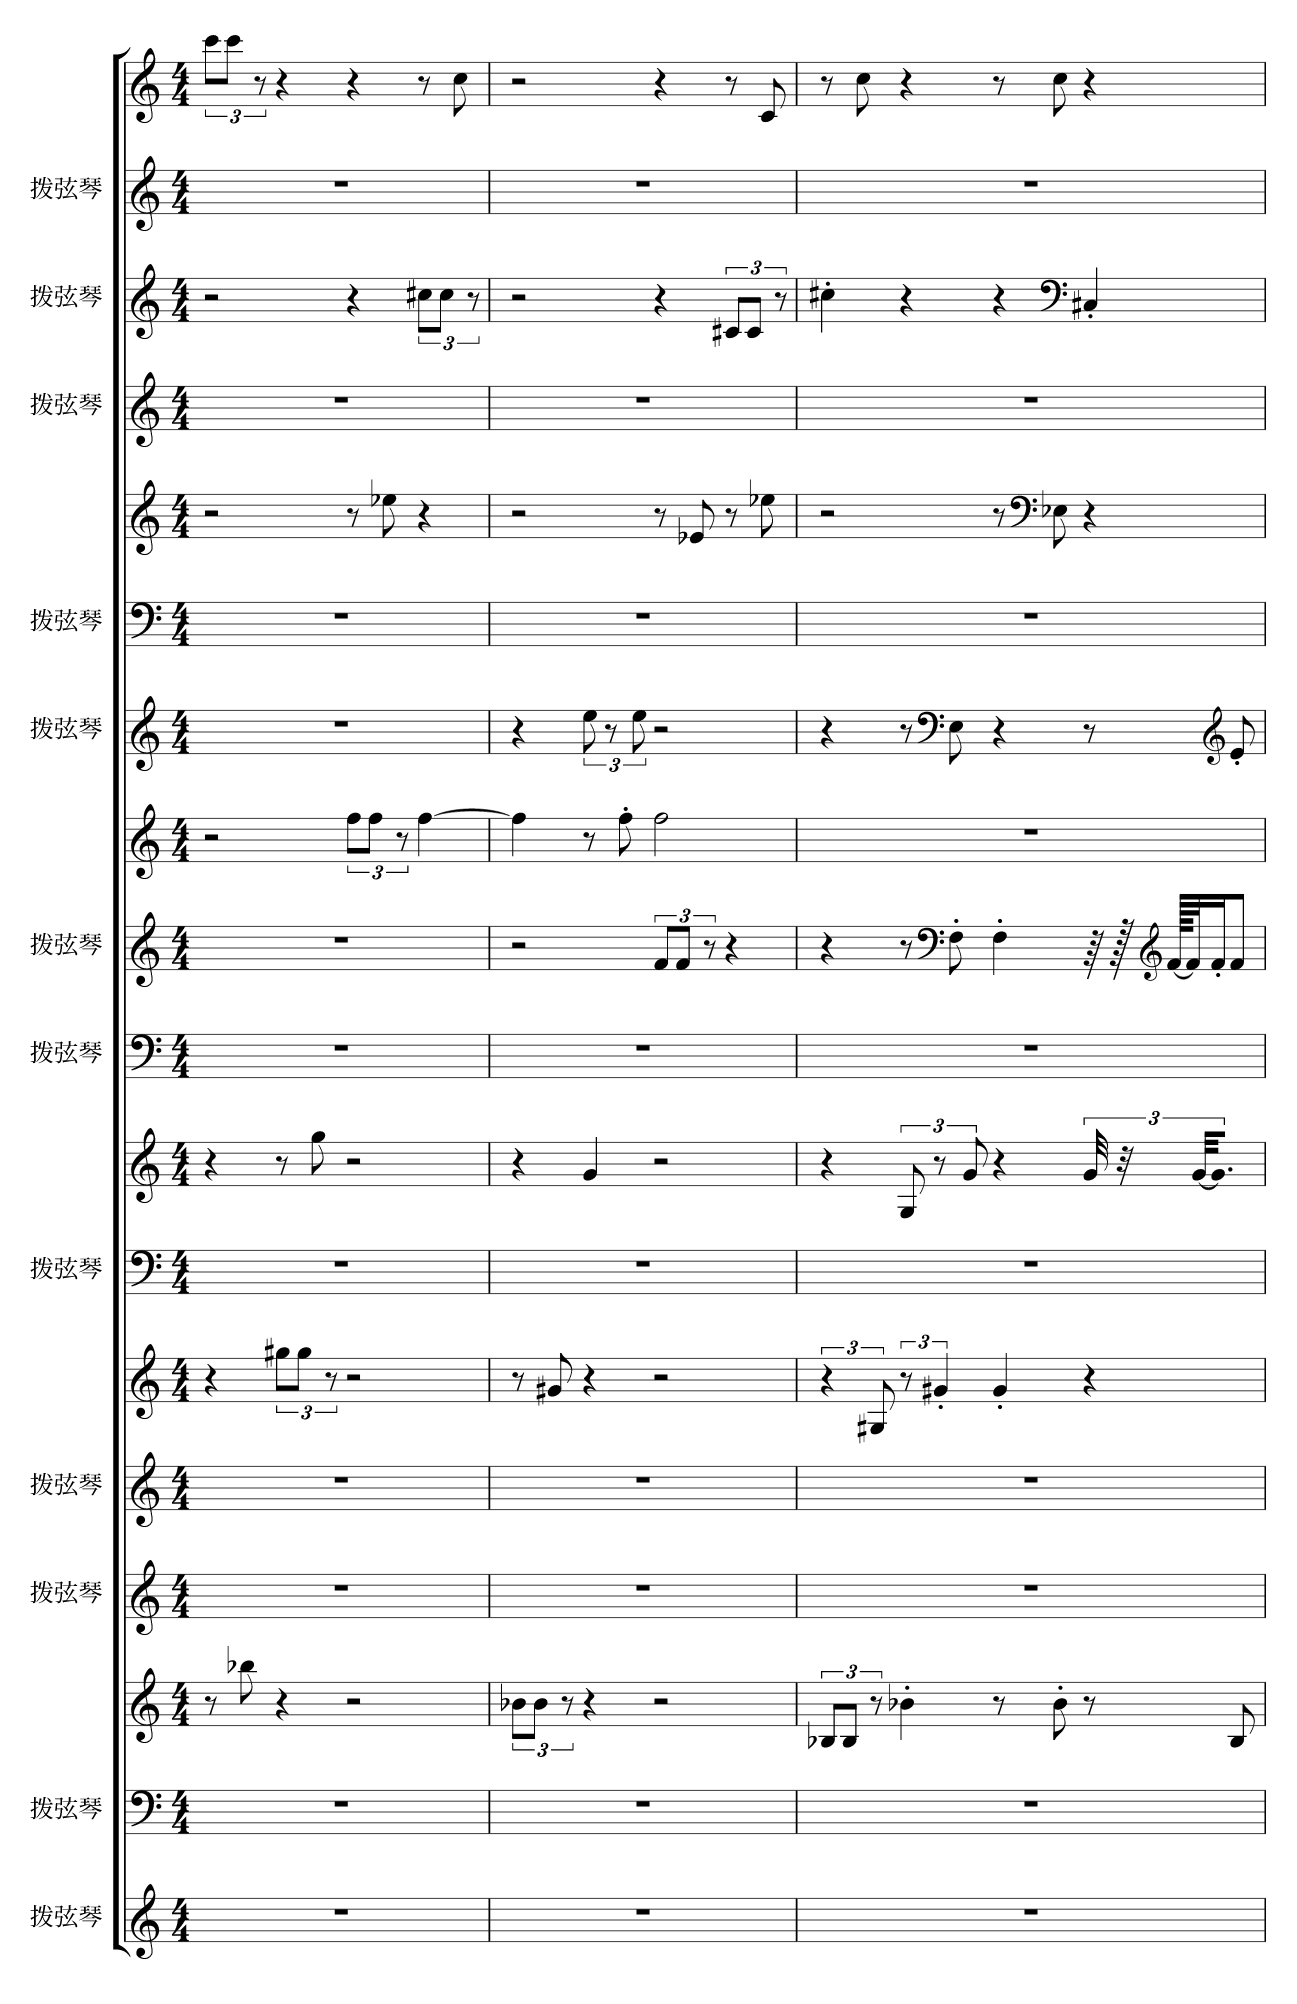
**kern	**kern	**kern	**kern	**kern	**kern	**kern	**kern	**kern	**kern	**kern	**kern	**kern	**kern	**kern	**kern	**kern	**kern
*part12	*part11	*part11	*part10	*part9	*part9	*part8	*part8	*part7	*part6	*part6	*part5	*part4	*part4	*part3	*part2	*part1	*part1
*staff18	*staff17	*staff16	*staff15	*staff14	*staff13	*staff12	*staff11	*staff10	*staff9	*staff8	*staff7	*staff6	*staff5	*staff4	*staff3	*staff2	*staff1
*I"拨弦琴	*I"拨弦琴	*	*I"拨弦琴	*I"拨弦琴	*	*I"拨弦琴	*	*I"拨弦琴	*I"拨弦琴	*	*I"拨弦琴	*I"拨弦琴	*	*I"拨弦琴	*I"拨弦琴	*I"拨弦琴	*
*clefG2	*clefF4	*clefG2	*clefG2	*clefG2	*clefG2	*clefF4	*clefG2	*clefF4	*clefG2	*clefG2	*clefG2	*clefF4	*clefG2	*clefG2	*clefG2	*clefG2	*clefG2
*k[]	*k[]	*k[]	*k[]	*k[]	*k[]	*k[]	*k[]	*k[]	*k[]	*k[]	*k[]	*k[]	*k[]	*k[]	*k[]	*k[]	*k[]
*M4/4	*M4/4	*M4/4	*M4/4	*M4/4	*M4/4	*M4/4	*M4/4	*M4/4	*M4/4	*M4/4	*M4/4	*M4/4	*M4/4	*M4/4	*M4/4	*M4/4	*M4/4
*MM100	*MM100	*MM100	*MM100	*MM100	*MM100	*MM100	*MM100	*MM100	*MM100	*MM100	*MM100	*MM100	*MM100	*MM100	*MM100	*MM100	*MM100
=1	=1	=1	=1	=1	=1	=1	=1	=1	=1	=1	=1	=1	=1	=1	=1	=1	=1
1r	1r	8r	1r	1r	4r	1r	4r	1r	1r	2r	1r	1r	2r	1r	2r	1r	12ccc\L
.	.	.	.	.	.	.	.	.	.	.	.	.	.	.	.	.	12ccc\J
.	.	8bb-X\	.	.	.	.	.	.	.	.	.	.	.	.	.	.	.
.	.	.	.	.	.	.	.	.	.	.	.	.	.	.	.	.	12r
.	.	4r	.	.	12gg#X\L	.	8r	.	.	.	.	.	.	.	.	.	4r
.	.	.	.	.	12gg#\J	.	.	.	.	.	.	.	.	.	.	.	.
.	.	.	.	.	.	.	8gg\	.	.	.	.	.	.	.	.	.	.
.	.	.	.	.	12r	.	.	.	.	.	.	.	.	.	.	.	.
.	.	2r	.	.	2r	.	2r	.	.	12ff\L	.	.	8r	.	4r	.	4r
.	.	.	.	.	.	.	.	.	.	12ff\J	.	.	.	.	.	.	.
.	.	.	.	.	.	.	.	.	.	.	.	.	8ee-X\	.	.	.	.
.	.	.	.	.	.	.	.	.	.	12r	.	.	.	.	.	.	.
.	.	.	.	.	.	.	.	.	.	[4ff\	.	.	4r	.	12cc#X\L	.	8r
.	.	.	.	.	.	.	.	.	.	.	.	.	.	.	12cc#\J	.	.
.	.	.	.	.	.	.	.	.	.	.	.	.	.	.	.	.	8cc\
.	.	.	.	.	.	.	.	.	.	.	.	.	.	.	12r	.	.
=2	=2	=2	=2	=2	=2	=2	=2	=2	=2	=2	=2	=2	=2	=2	=2	=2	=2
1r	1r	12b-X\L	1r	1r	8r	1r	4r	1r	2r	4ff\]	4r	1r	2r	1r	2r	1r	2r
.	.	12b-\J	.	.	.	.	.	.	.	.	.	.	.	.	.	.	.
.	.	.	.	.	8g#X/	.	.	.	.	.	.	.	.	.	.	.	.
.	.	12r	.	.	.	.	.	.	.	.	.	.	.	.	.	.	.
.	.	4r	.	.	4r	.	4g/	.	.	8r	12ee\	.	.	.	.	.	.
.	.	.	.	.	.	.	.	.	.	.	12r	.	.	.	.	.	.
.	.	.	.	.	.	.	.	.	.	8ff'\	.	.	.	.	.	.	.
.	.	.	.	.	.	.	.	.	.	.	12ee\	.	.	.	.	.	.
.	.	2r	.	.	2r	.	2r	.	12f/L	2ff\	2r	.	8r	.	4r	.	4r
.	.	.	.	.	.	.	.	.	12f/J	.	.	.	.	.	.	.	.
.	.	.	.	.	.	.	.	.	.	.	.	.	8e-X/	.	.	.	.
.	.	.	.	.	.	.	.	.	12r	.	.	.	.	.	.	.	.
.	.	.	.	.	.	.	.	.	4r	.	.	.	8r	.	12c#X/L	.	8r
.	.	.	.	.	.	.	.	.	.	.	.	.	.	.	12c#/J	.	.
.	.	.	.	.	.	.	.	.	.	.	.	.	8ee-X\	.	.	.	8c/
.	.	.	.	.	.	.	.	.	.	.	.	.	.	.	12r	.	.
!!LO:PB:g=z
=3	=3	=3	=3	=3	=3	=3	=3	=3	=3	=3	=3	=3	=3	=3	=3	=3	=3
1r	1r	12B-X/L	1r	1r	6r	1r	4r	1r	4r	1r	4r	1r	2r	1r	4cc#X'\	1r	8r
.	.	12B-/J	.	.	.	.	.	.	.	.	.	.	.	.	.	.	.
.	.	.	.	.	.	.	.	.	.	.	.	.	.	.	.	.	8cc\
.	.	12r	.	.	12G#X/	.	.	.	.	.	.	.	.	.	.	.	.
.	.	4b-X'\	.	.	12r	.	12G/	.	8r	.	8r	.	.	.	4r	.	4r
.	.	.	.	.	6g#X'/	.	12r	.	.	.	.	.	.	.	.	.	.
*	*	*	*	*	*	*	*	*	*clefF4	*	*clefF4	*	*	*	*	*	*
.	.	.	.	.	.	.	.	.	8F'\	.	8E\	.	.	.	.	.	.
.	.	.	.	.	.	.	12g/	.	.	.	.	.	.	.	.	.	.
.	.	8r	.	.	4g#'/	.	4r	.	4F'\	.	4r	.	8r	.	4r	.	8r
*	*	*	*	*	*	*	*	*	*	*	*	*	*clefF4	*	*	*	*
.	.	8b-'\	.	.	.	.	.	.	.	.	.	.	8E-X\	.	.	.	8cc\
*	*	*	*	*	*	*	*	*	*	*	*	*	*	*	*clefF4	*	*
.	.	8r	.	.	4r	.	48g/	.	64r	.	8r	.	4r	.	4C#X'/	.	4r
.	.	.	.	.	.	.	.	.	128r	.	.	.	.	.	.	.	.
.	.	.	.	.	.	.	48r	.	.	.	.	.	.	.	.	.	.
*	*	*	*	*	*	*	*	*	*clefG2	*	*	*	*	*	*	*	*
.	.	.	.	.	.	.	.	.	[128f/KKLLL	.	.	.	.	.	.	.	.
.	.	.	.	.	.	.	.	.	32f/J]	.	.	.	.	.	.	.	.
.	.	.	.	.	.	.	[48g/KKL	.	.	.	.	.	.	.	.	.	.
.	.	.	.	.	.	.	8.g/J]	.	16f'/J	.	.	.	.	.	.	.	.
*	*	*	*	*	*	*	*	*	*	*	*clefG2	*	*	*	*	*	*
.	.	8B-/	.	.	.	.	.	.	8f/J	.	8e'/	.	.	.	.	.	.
=	=	=	=	=	=	=	=	=	=	=	=	=	=	=	=	=	=
*-	*-	*-	*-	*-	*-	*-	*-	*-	*-	*-	*-	*-	*-	*-	*-	*-	*-
